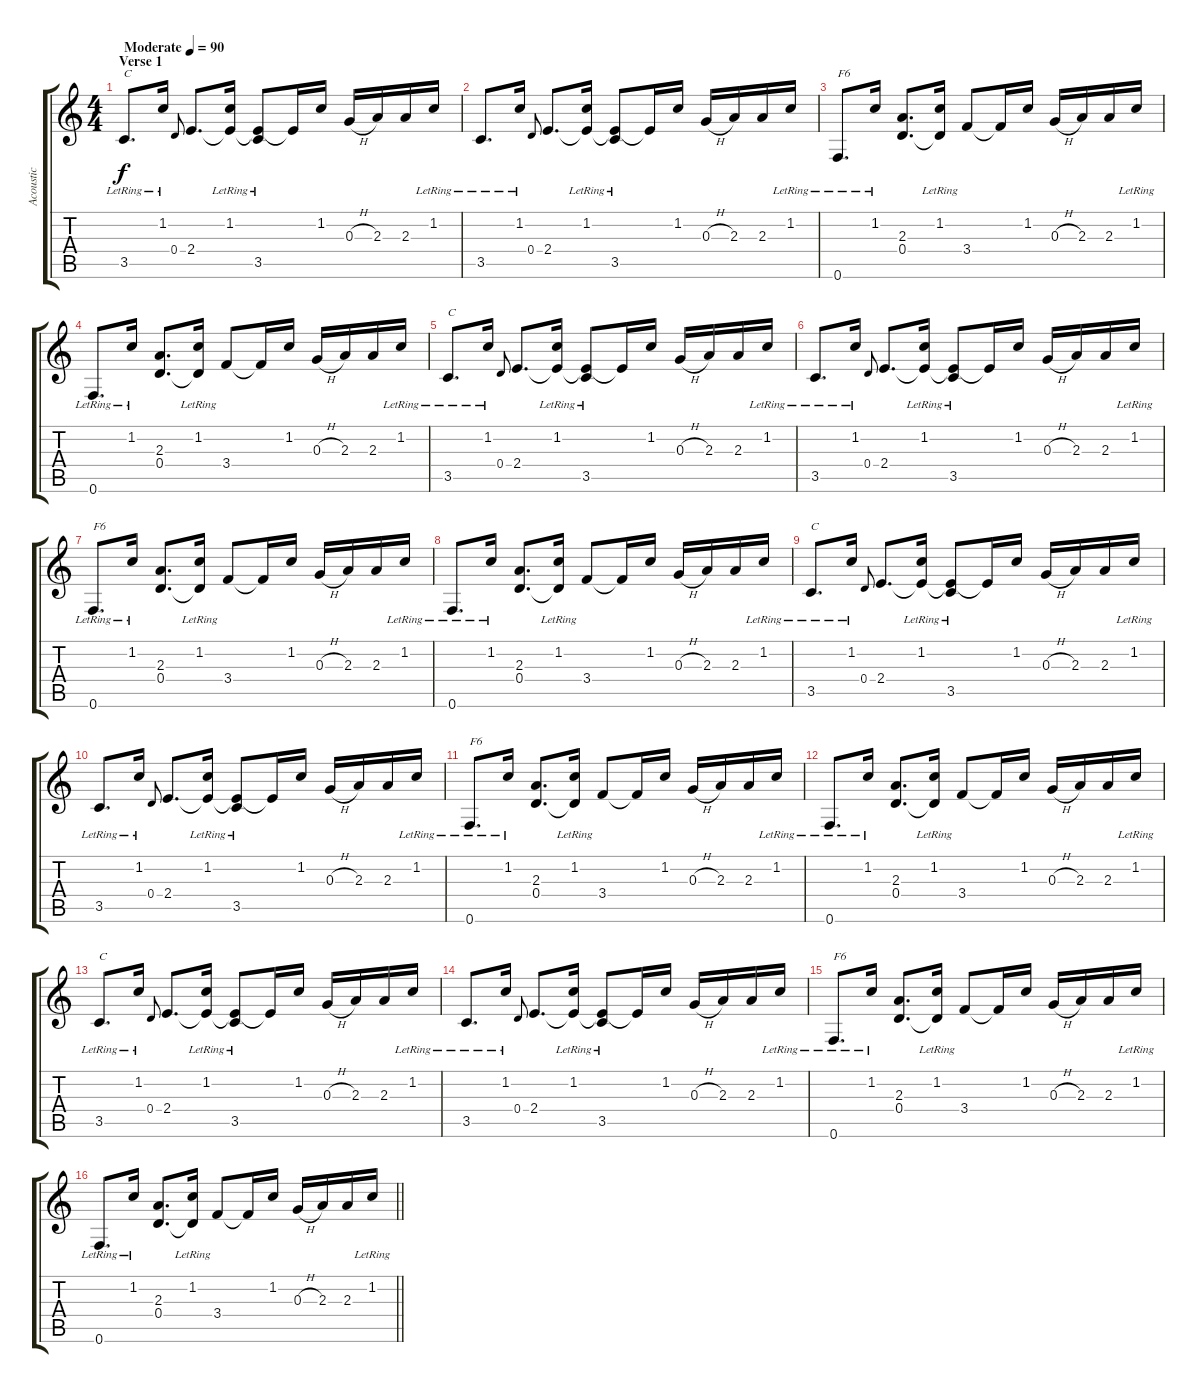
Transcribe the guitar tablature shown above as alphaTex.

\track ("Acoustic" "Acoustic") {instrument acousticguitarsteel}
\staff {score tabs}
\tuning (E4 B3 G3 D3 A2 F2) {hide}
\ts (4 4)
\section ("" "Verse 1")
\tempo (90 "Moderate")
\clef g2
\ks c
3.5{lr}.8{d txt "C" dy f instrument acousticguitarsteel} 1.2{lr}.16 0.4.8{gr onbeat} 2.4.8{d} (1.2{lr} 2.4{t}).16 (2.4{t} 3.5{lr}).8 2.4{t}.16 1.2.16 0.3{h}.16 2.3.16 2.3.16 1.2{lr}.16 |
3.5{lr}.8{d} 1.2{lr}.16 0.4.8{gr onbeat} 2.4.8{d} (1.2{lr} 2.4{t}).16 (2.4{t} 3.5{lr}).8 2.4{t}.16 1.2.16 0.3{h}.16 2.3.16 2.3.16 1.2{lr}.16 |
0.6{lr}.8{d txt "F6"} 1.2{lr}.16 (2.3 0.4).8{d} (1.2{lr} 0.4{t}).16 3.4.8 3.4{t}.16 1.2.16 0.3{h}.16 2.3.16 2.3.16 1.2{lr}.16 |
0.6{lr}.8{d} 1.2{lr}.16 (2.3 0.4).8{d} (1.2{lr} 0.4{t}).16 3.4.8 3.4{t}.16 1.2.16 0.3{h}.16 2.3.16 2.3.16 1.2{lr}.16 |
3.5{lr}.8{d txt "C"} 1.2{lr}.16 0.4.8{gr onbeat} 2.4.8{d} (1.2{lr} 2.4{t}).16 (2.4{t} 3.5{lr}).8 2.4{t}.16 1.2.16 0.3{h}.16 2.3.16 2.3.16 1.2{lr}.16 |
3.5{lr}.8{d} 1.2{lr}.16 0.4.8{gr onbeat} 2.4.8{d} (1.2{lr} 2.4{t}).16 (2.4{t} 3.5{lr}).8 2.4{t}.16 1.2.16 0.3{h}.16 2.3.16 2.3.16 1.2{lr}.16 |
0.6{lr}.8{d txt "F6"} 1.2{lr}.16 (2.3 0.4).8{d} (1.2{lr} 0.4{t}).16 3.4.8 3.4{t}.16 1.2.16 0.3{h}.16 2.3.16 2.3.16 1.2{lr}.16 |
0.6{lr}.8{d} 1.2{lr}.16 (2.3 0.4).8{d} (1.2{lr} 0.4{t}).16 3.4.8 3.4{t}.16 1.2.16 0.3{h}.16 2.3.16 2.3.16 1.2{lr}.16 |
3.5{lr}.8{d txt "C"} 1.2{lr}.16 0.4.8{gr onbeat} 2.4.8{d} (1.2{lr} 2.4{t}).16 (2.4{t} 3.5{lr}).8 2.4{t}.16 1.2.16 0.3{h}.16 2.3.16 2.3.16 1.2{lr}.16 |
3.5{lr}.8{d} 1.2{lr}.16 0.4.8{gr onbeat} 2.4.8{d} (1.2{lr} 2.4{t}).16 (2.4{t} 3.5{lr}).8 2.4{t}.16 1.2.16 0.3{h}.16 2.3.16 2.3.16 1.2{lr}.16 |
0.6{lr}.8{d txt "F6"} 1.2{lr}.16 (2.3 0.4).8{d} (1.2{lr} 0.4{t}).16 3.4.8 3.4{t}.16 1.2.16 0.3{h}.16 2.3.16 2.3.16 1.2{lr}.16 |
0.6{lr}.8{d} 1.2{lr}.16 (2.3 0.4).8{d} (1.2{lr} 0.4{t}).16 3.4.8 3.4{t}.16 1.2.16 0.3{h}.16 2.3.16 2.3.16 1.2{lr}.16 |
3.5{lr}.8{d txt "C"} 1.2{lr}.16 0.4.8{gr onbeat} 2.4.8{d} (1.2{lr} 2.4{t}).16 (2.4{t} 3.5{lr}).8 2.4{t}.16 1.2.16 0.3{h}.16 2.3.16 2.3.16 1.2{lr}.16 |
3.5{lr}.8{d} 1.2{lr}.16 0.4.8{gr onbeat} 2.4.8{d} (1.2{lr} 2.4{t}).16 (2.4{t} 3.5{lr}).8 2.4{t}.16 1.2.16 0.3{h}.16 2.3.16 2.3.16 1.2{lr}.16 |
0.6{lr}.8{d txt "F6"} 1.2{lr}.16 (2.3 0.4).8{d} (1.2{lr} 0.4{t}).16 3.4.8 3.4{t}.16 1.2.16 0.3{h}.16 2.3.16 2.3.16 1.2{lr}.16 |
\barLineRight lightlight
0.6{lr}.8{d} 1.2{lr}.16 (2.3 0.4).8{d} (1.2{lr} 0.4{t}).16 3.4.8 3.4{t}.16 1.2.16 0.3{h}.16 2.3.16 2.3.16 1.2{lr}.16
